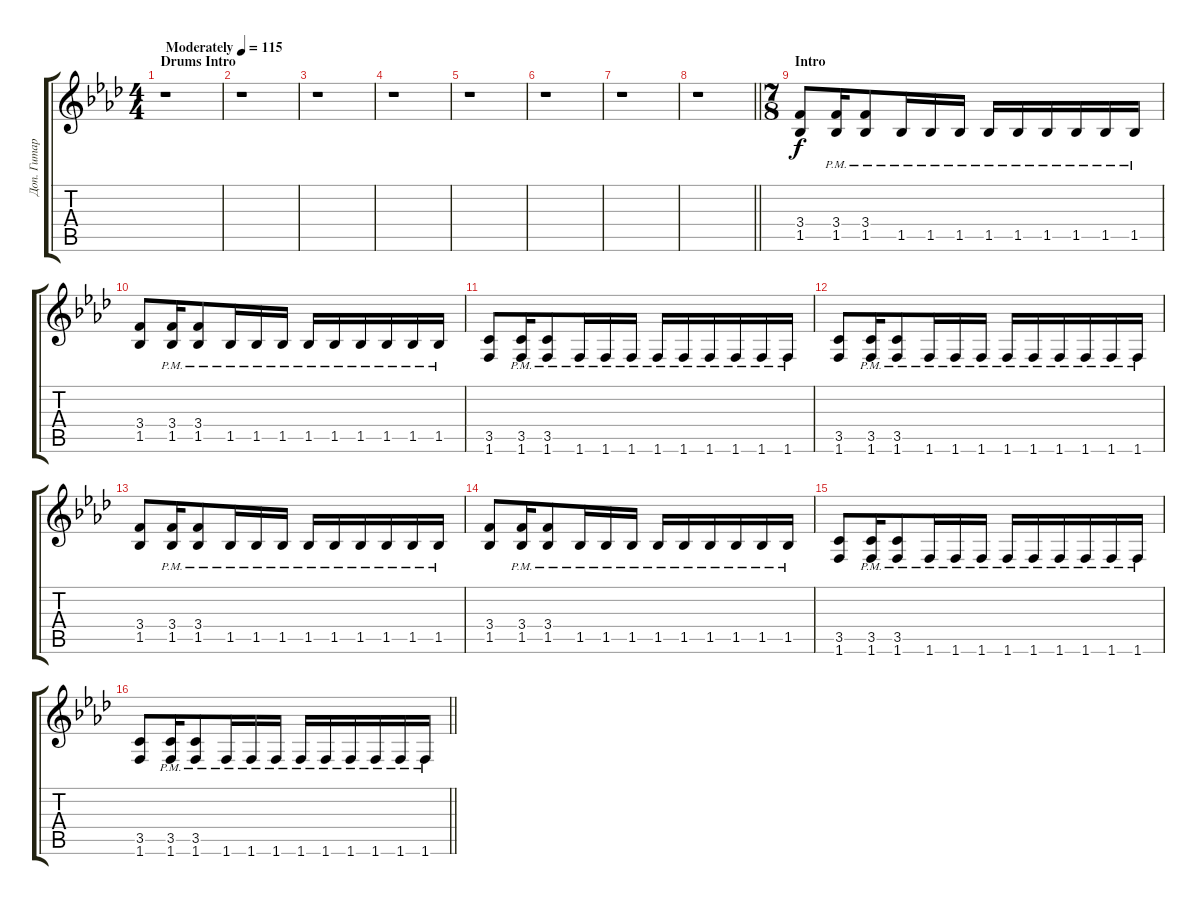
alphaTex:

\track ("Доп. Гитара" "Доп. Гитар") {instrument distortionguitar}
\staff {score tabs}
\tuning (E4 B3 G3 D3 A2 E2) {hide}
\ts (4 4)
\section ("" "Drums Intro")
\tempo (115 "Moderately")
\clef g2
\ks ab
r.1{dy f instrument distortionguitar} |
r.1 |
r.1 |
r.1 |
r.1 |
r.1 |
r.1 |
\barLineRight lightlight
r.1 |
\ts (7 8)
\section ("" "Intro")
(3.4 1.5).8 (3.4{pm} 1.5{pm}).16 (3.4{pm} 1.5{pm}).8 1.5{pm}.16 1.5{pm}.16 1.5{pm}.16 1.5{pm}.16 1.5{pm}.16 1.5{pm}.16 1.5{pm}.16 1.5{pm}.16 1.5{pm}.16 |
(3.4 1.5).8 (3.4{pm} 1.5{pm}).16 (3.4{pm} 1.5{pm}).8 1.5{pm}.16 1.5{pm}.16 1.5{pm}.16 1.5{pm}.16 1.5{pm}.16 1.5{pm}.16 1.5{pm}.16 1.5{pm}.16 1.5{pm}.16 |
(3.5 1.6).8 (3.5{pm} 1.6{pm}).16 (3.5{pm} 1.6{pm}).8 1.6{pm}.16 1.6{pm}.16 1.6{pm}.16 1.6{pm}.16 1.6{pm}.16 1.6{pm}.16 1.6{pm}.16 1.6{pm}.16 1.6{pm}.16 |
(3.5 1.6).8 (3.5{pm} 1.6{pm}).16 (3.5{pm} 1.6{pm}).8 1.6{pm}.16 1.6{pm}.16 1.6{pm}.16 1.6{pm}.16 1.6{pm}.16 1.6{pm}.16 1.6{pm}.16 1.6{pm}.16 1.6{pm}.16 |
(3.4 1.5).8 (3.4{pm} 1.5{pm}).16 (3.4{pm} 1.5{pm}).8 1.5{pm}.16 1.5{pm}.16 1.5{pm}.16 1.5{pm}.16 1.5{pm}.16 1.5{pm}.16 1.5{pm}.16 1.5{pm}.16 1.5{pm}.16 |
(3.4 1.5).8 (3.4{pm} 1.5{pm}).16 (3.4{pm} 1.5{pm}).8 1.5{pm}.16 1.5{pm}.16 1.5{pm}.16 1.5{pm}.16 1.5{pm}.16 1.5{pm}.16 1.5{pm}.16 1.5{pm}.16 1.5{pm}.16 |
(3.5 1.6).8 (3.5{pm} 1.6{pm}).16 (3.5{pm} 1.6{pm}).8 1.6{pm}.16 1.6{pm}.16 1.6{pm}.16 1.6{pm}.16 1.6{pm}.16 1.6{pm}.16 1.6{pm}.16 1.6{pm}.16 1.6{pm}.16 |
\barLineRight lightlight
(3.5 1.6).8 (3.5{pm} 1.6{pm}).16 (3.5{pm} 1.6{pm}).8 1.6{pm}.16 1.6{pm}.16 1.6{pm}.16 1.6{pm}.16 1.6{pm}.16 1.6{pm}.16 1.6{pm}.16 1.6{pm}.16 1.6{pm}.16
